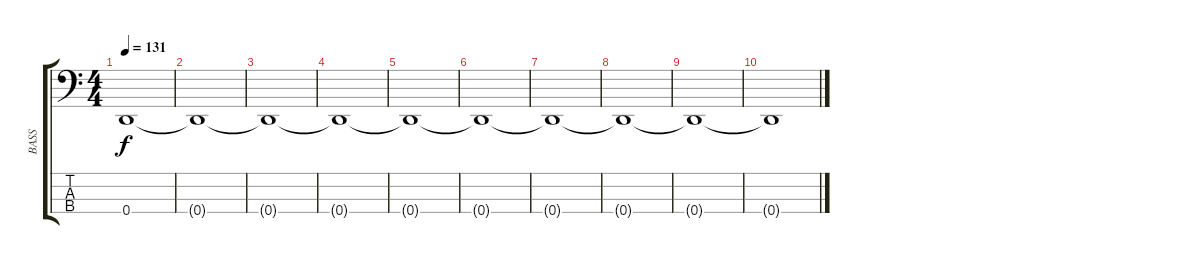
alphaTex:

\track ("BASS" "BASS") {instrument electricbassfinger}
\staff {score tabs}
\tuning (F2 C2 G1 D1) {hide}
\ts (4 4)
\tempo 131
\clef f4
\ks c
0.4.1{dy f} |
0.4{t}.1 |
0.4{t}.1 |
0.4{t}.1 |
0.4{t}.1 |
0.4{t}.1 |
0.4{t}.1 |
0.4{t}.1 |
0.4{t}.1 |
0.4{t}.1
